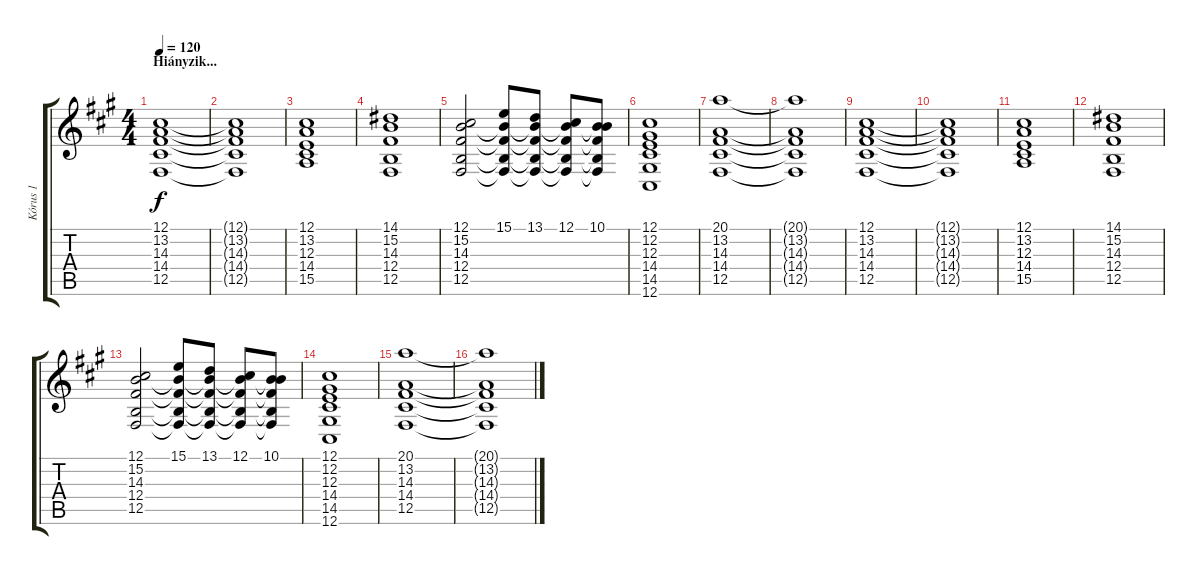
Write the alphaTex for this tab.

\track ("Kórus 1" "Kórus 1") {instrument stringensemble2}
\staff {score tabs}
\tuning (Db4 Ab3 E3 B2 Gb2 Db2) {hide}
\ts (4 4)
\section ("" "Hiányzik...")
\tempo 120
\clef g2
\ks a
(12.1 13.2 14.3 14.4 12.5).1{dy f} |
(12.1{t} 13.2{t} 14.3{t} 14.4{t} 12.5{t}).1 |
(12.1 13.2 12.3 14.4 15.5).1 |
(14.1 15.2 14.3 12.4 12.5).1 |
(12.1 15.2 14.3 12.4 12.5).2 (15.1 15.2{t} 14.3{t} 12.4{t} 12.5{t}).8 (13.1 15.2{t} 14.3{t} 12.4{t} 12.5{t}).8 (12.1 15.2{t} 14.3{t} 12.4{t} 12.5{t}).8 (10.1 15.2{t} 14.3{t} 12.4{t} 12.5{t}).8 |
(12.1 12.2 12.3 14.4 14.5 12.6).1 |
(20.1 13.2 14.3 14.4 12.5).1 |
(20.1{t} 13.2{t} 14.3{t} 14.4{t} 12.5{t}).1 |
(12.1 13.2 14.3 14.4 12.5).1 |
(12.1{t} 13.2{t} 14.3{t} 14.4{t} 12.5{t}).1 |
(12.1 13.2 12.3 14.4 15.5).1 |
(14.1 15.2 14.3 12.4 12.5).1 |
(12.1 15.2 14.3 12.4 12.5).2 (15.1 15.2{t} 14.3{t} 12.4{t} 12.5{t}).8 (13.1 15.2{t} 14.3{t} 12.4{t} 12.5{t}).8 (12.1 15.2{t} 14.3{t} 12.4{t} 12.5{t}).8 (10.1 15.2{t} 14.3{t} 12.4{t} 12.5{t}).8 |
(12.1 12.2 12.3 14.4 14.5 12.6).1 |
(20.1 13.2 14.3 14.4 12.5).1 |
(20.1{t} 13.2{t} 14.3{t} 14.4{t} 12.5{t}).1
